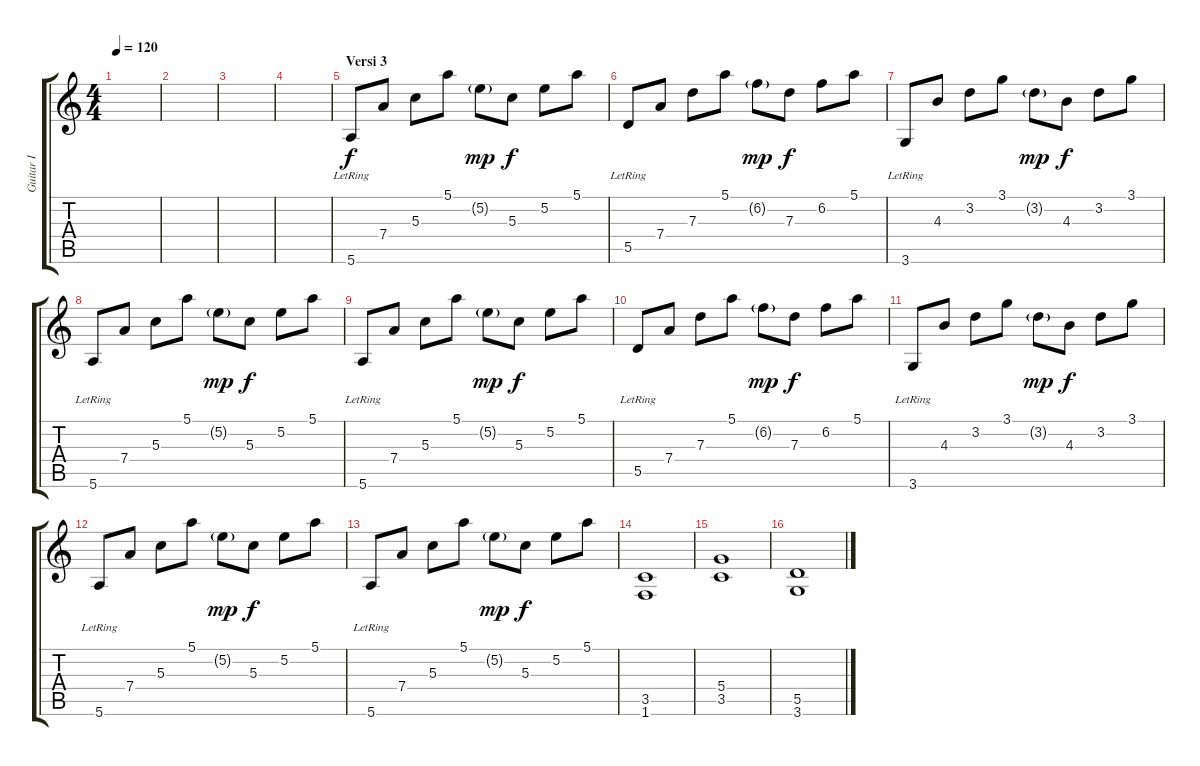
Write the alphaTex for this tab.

\track ("Guitar I" "Guitar I") {instrument electricguitarclean}
\staff {score tabs}
\tuning (E4 B3 G3 D3 A2 E2) {hide}
\ts (4 4)
\tempo 120
\clef g2
\ks c
|
|
|
|
\section ("" "Versi 3")
5.6{lr}.8 7.4.8 5.3.8 5.1.8 5.2{g}.8{dy mp} 5.3.8{dy f} 5.2.8 5.1.8 |
5.5{lr}.8 7.4.8 7.3.8 5.1.8 6.2{g}.8{dy mp} 7.3.8{dy f} 6.2.8 5.1.8 |
3.6{lr}.8 4.3.8 3.2.8 3.1.8 3.2{g}.8{dy mp} 4.3.8{dy f} 3.2.8 3.1.8 |
5.6{lr}.8 7.4.8 5.3.8 5.1.8 5.2{g}.8{dy mp} 5.3.8{dy f} 5.2.8 5.1.8 |
5.6{lr}.8 7.4.8 5.3.8 5.1.8 5.2{g}.8{dy mp} 5.3.8{dy f} 5.2.8 5.1.8 |
5.5{lr}.8 7.4.8 7.3.8 5.1.8 6.2{g}.8{dy mp} 7.3.8{dy f} 6.2.8 5.1.8 |
3.6{lr}.8 4.3.8 3.2.8 3.1.8 3.2{g}.8{dy mp} 4.3.8{dy f} 3.2.8 3.1.8 |
5.6{lr}.8 7.4.8 5.3.8 5.1.8 5.2{g}.8{dy mp} 5.3.8{dy f} 5.2.8 5.1.8 |
5.6{lr}.8 7.4.8 5.3.8 5.1.8 5.2{g}.8{dy mp} 5.3.8{dy f} 5.2.8 5.1.8 |
(3.5 1.6).1{instrument distortionguitar} |
(5.4 3.5).1 |
(5.5 3.6).1
